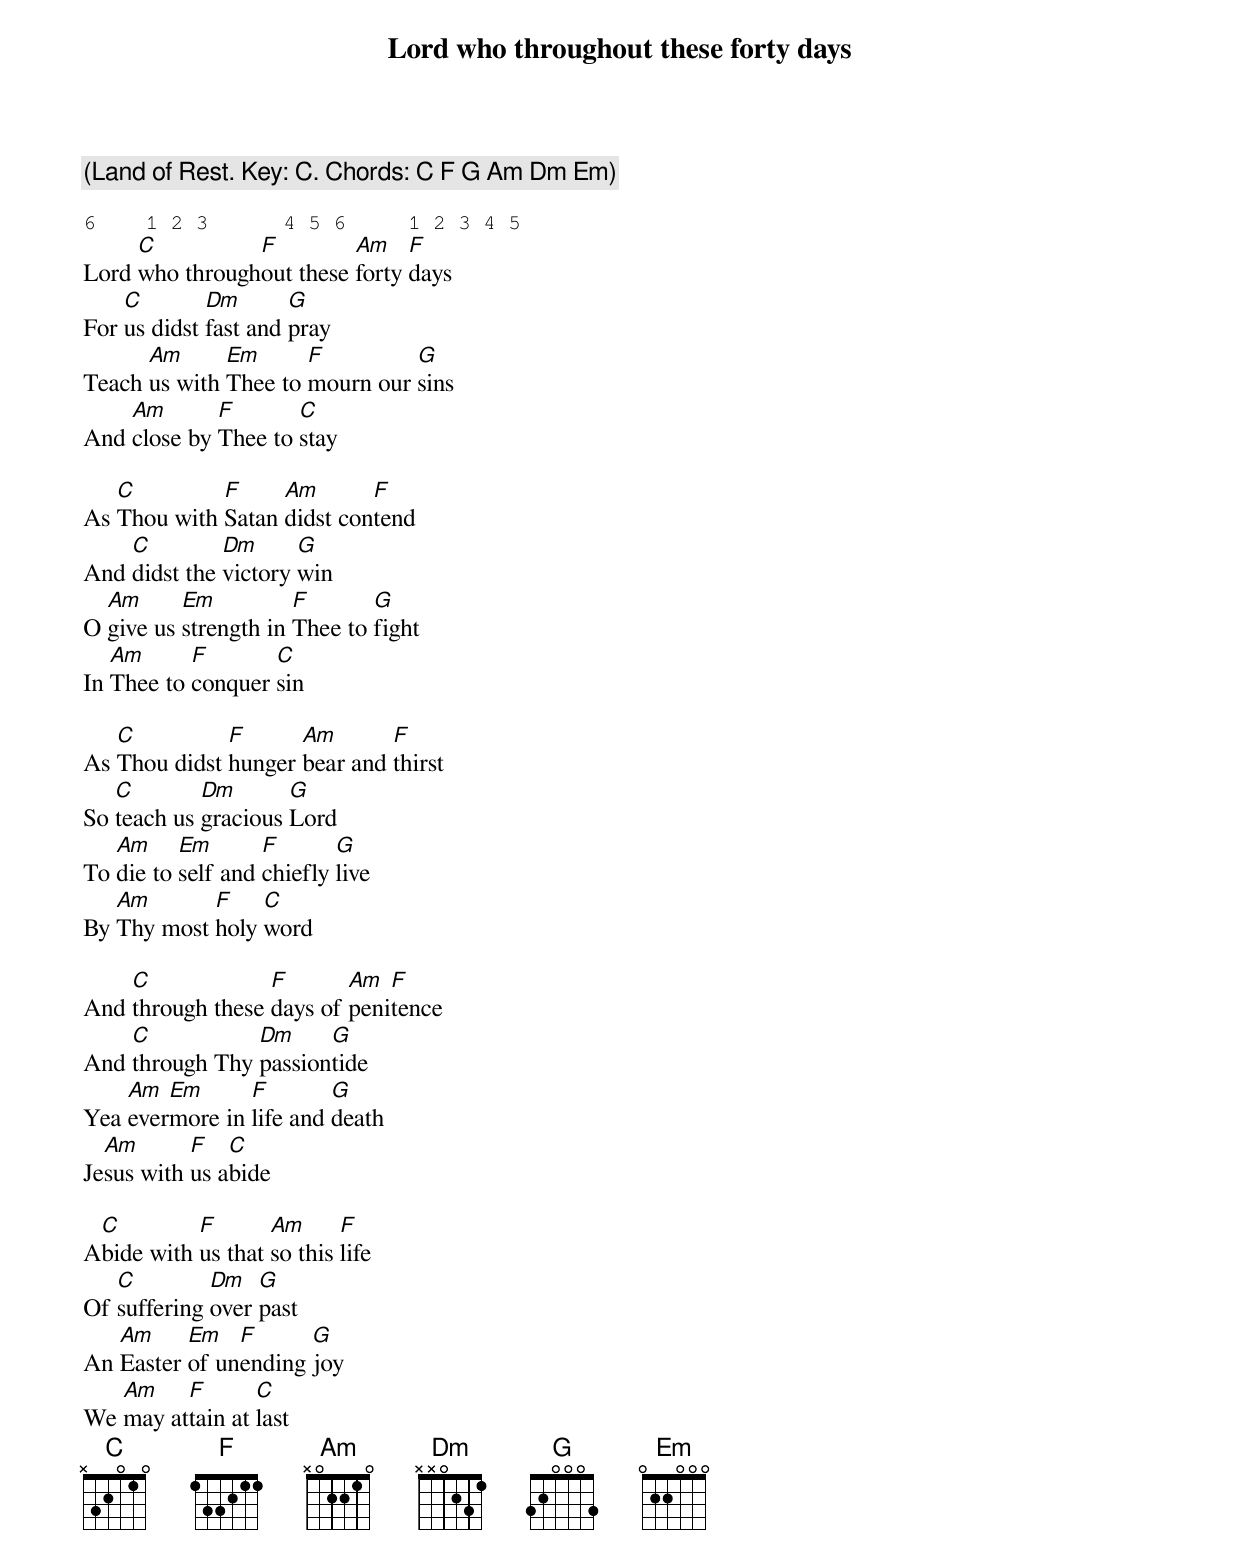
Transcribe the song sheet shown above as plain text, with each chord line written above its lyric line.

Lord who throughout these forty days
(Land of Rest. Key: C. Chords: C F G Am Dm Em)

6    1 2 3      4 5 6     1 2 3 4 5
     C          F         Am    F
Lord who throughout these forty days
    C        Dm       G
For us didst fast and pray
      Am      Em      F         G
Teach us with Thee to mourn our sins
    Am       F       C
And close by Thee to stay

   C         F     Am       F
As Thou with Satan didst contend
    C         Dm      G
And didst the victory win
  Am      Em          F       G
O give us strength in Thee to fight
   Am      F       C
In Thee to conquer sin

   C          F      Am       F
As Thou didst hunger bear and thirst
   C        Dm       G
So teach us gracious Lord
   Am     Em       F       G
To die to self and chiefly live
   Am       F    C
By Thy most holy word

    C             F       Am  F
And through these days of penitence
    C           Dm     G
And through Thy passiontide
    Am  Em      F        G
Yea evermore in life and death
  Am       F   C
Jesus with us abide

 C         F       Am      F
Abide with us that so this life
   C         Dm   G
Of suffering over past
   Am     Em   F      G
An Easter of unending joy
   Am    F       C
We may attain at last
